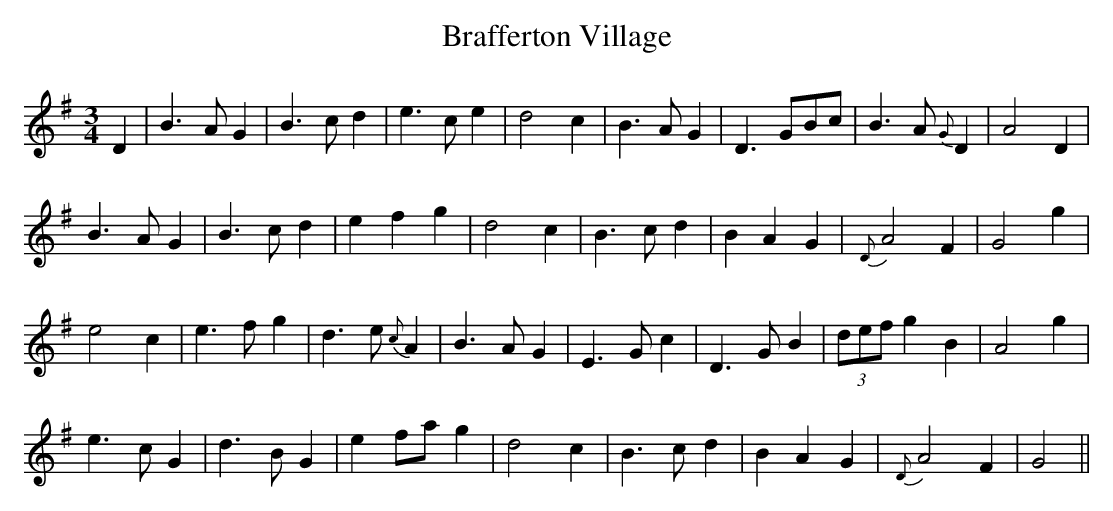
X:1
T: Brafferton Village
M: 3/4
L: 1/8
K: Gmaj
D2|B3 AG2|B3cd2|e3ce2|d4c2|B3AG2|D3GBc|B3A{G}D2|A4D2|
B3AG2|B3cd2|e2f2g2|d4c2|B3cd2|B2A2G2|{D}A4F2|G4g2|
e4c2|e3fg2|d3e{c}A2|B3AG2|E3Gc2|D3GB2|(3def g2B2|A4g2|
e3cG2|d3BG2|e2fag2|d4c2|B3cd2|B2A2G2|{D}A4F2|G4||
